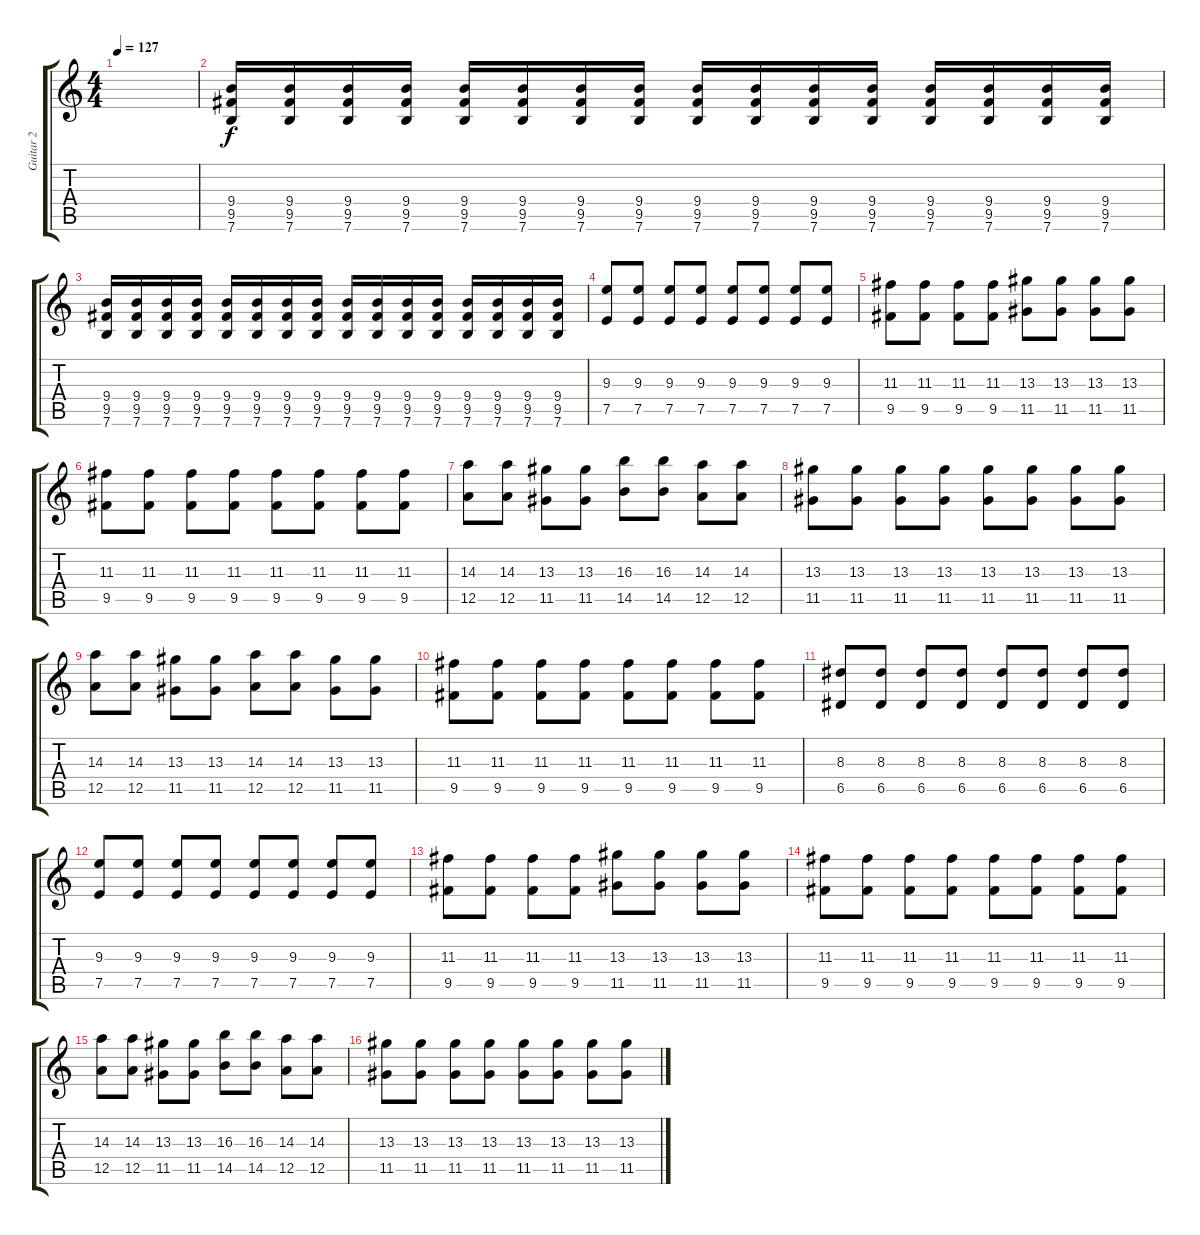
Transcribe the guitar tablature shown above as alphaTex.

\track ("Guitar 2" "Guitar 2") {instrument distortionguitar}
\staff {score tabs}
\tuning (E4 B3 G3 D3 A2 E2) {hide}
\ts (4 4)
\tempo 127
\clef g2
\ks c
|
(9.4 9.5 7.6).16{volume 10} (9.4 9.5 7.6).16 (9.4 9.5 7.6).16 (9.4 9.5 7.6).16 (9.4 9.5 7.6).16 (9.4 9.5 7.6).16 (9.4 9.5 7.6).16 (9.4 9.5 7.6).16 (9.4 9.5 7.6).16 (9.4 9.5 7.6).16 (9.4 9.5 7.6).16 (9.4 9.5 7.6).16 (9.4 9.5 7.6).16 (9.4 9.5 7.6).16 (9.4 9.5 7.6).16 (9.4 9.5 7.6).16 |
(9.4 9.5 7.6).16 (9.4 9.5 7.6).16 (9.4 9.5 7.6).16 (9.4 9.5 7.6).16 (9.4 9.5 7.6).16 (9.4 9.5 7.6).16 (9.4 9.5 7.6).16 (9.4 9.5 7.6).16 (9.4 9.5 7.6).16 (9.4 9.5 7.6).16 (9.4 9.5 7.6).16 (9.4 9.5 7.6).16 (9.4 9.5 7.6).16 (9.4 9.5 7.6).16 (9.4 9.5 7.6).16 (9.4 9.5 7.6).16 |
(9.3 7.5).8{volume 11} (9.3 7.5).8 (9.3 7.5).8 (9.3 7.5).8 (9.3 7.5).8 (9.3 7.5).8 (9.3 7.5).8 (9.3 7.5).8 |
(11.3 9.5).8 (11.3 9.5).8 (11.3 9.5).8 (11.3 9.5).8 (13.3 11.5).8 (13.3 11.5).8 (13.3 11.5).8 (13.3 11.5).8 |
(11.3 9.5).8 (11.3 9.5).8 (11.3 9.5).8 (11.3 9.5).8 (11.3 9.5).8 (11.3 9.5).8 (11.3 9.5).8 (11.3 9.5).8 |
(14.3 12.5).8 (14.3 12.5).8 (13.3 11.5).8 (13.3 11.5).8 (16.3 14.5).8 (16.3 14.5).8 (14.3 12.5).8 (14.3 12.5).8 |
(13.3 11.5).8 (13.3 11.5).8 (13.3 11.5).8 (13.3 11.5).8 (13.3 11.5).8 (13.3 11.5).8 (13.3 11.5).8 (13.3 11.5).8 |
(14.3 12.5).8 (14.3 12.5).8 (13.3 11.5).8 (13.3 11.5).8 (14.3 12.5).8 (14.3 12.5).8 (13.3 11.5).8 (13.3 11.5).8 |
(11.3 9.5).8 (11.3 9.5).8 (11.3 9.5).8 (11.3 9.5).8 (11.3 9.5).8 (11.3 9.5).8 (11.3 9.5).8 (11.3 9.5).8 |
(8.3 6.5).8 (8.3 6.5).8 (8.3 6.5).8 (8.3 6.5).8 (8.3 6.5).8 (8.3 6.5).8 (8.3 6.5).8 (8.3 6.5).8 |
(9.3 7.5).8 (9.3 7.5).8 (9.3 7.5).8 (9.3 7.5).8 (9.3 7.5).8 (9.3 7.5).8 (9.3 7.5).8 (9.3 7.5).8 |
(11.3 9.5).8 (11.3 9.5).8 (11.3 9.5).8 (11.3 9.5).8 (13.3 11.5).8 (13.3 11.5).8 (13.3 11.5).8 (13.3 11.5).8 |
(11.3 9.5).8 (11.3 9.5).8 (11.3 9.5).8 (11.3 9.5).8 (11.3 9.5).8 (11.3 9.5).8 (11.3 9.5).8 (11.3 9.5).8 |
(14.3 12.5).8 (14.3 12.5).8 (13.3 11.5).8 (13.3 11.5).8 (16.3 14.5).8 (16.3 14.5).8 (14.3 12.5).8 (14.3 12.5).8 |
(13.3 11.5).8 (13.3 11.5).8 (13.3 11.5).8 (13.3 11.5).8 (13.3 11.5).8 (13.3 11.5).8 (13.3 11.5).8 (13.3 11.5).8
